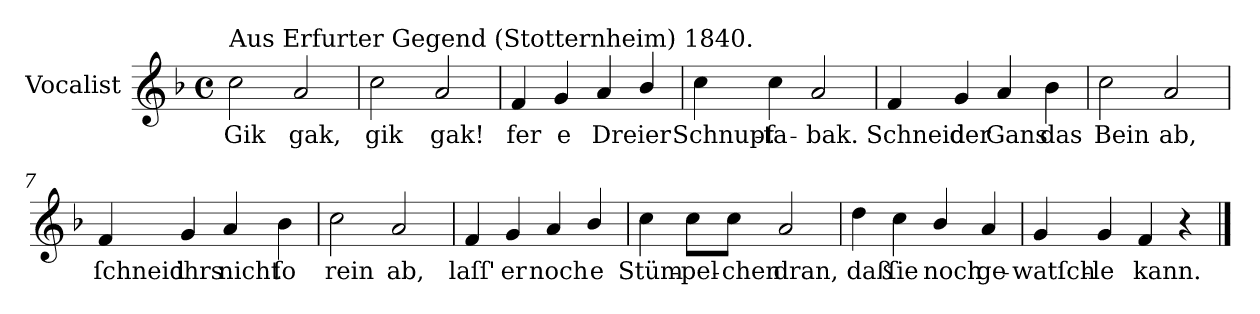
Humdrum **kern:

**kern	**text
*part1	*part1
*staff1	*staff1
*I"Vocalist	*
*k[b-]	*
*F:	*
*M4/4	*
*met(c)	*
=1	=1
!LO:TX:a:t=Aus Erfurter Gegend (Stotternheim) 1840.	!
2cc	Gik
2a	gak,
=2	=2
2cc	gik
2a	gak!
=3	=3
4f	fer
4g	e
4a	Dreier
4b-/	.
=4	=4
4cc	Schnupf-
4cc	-ta-
2a	-bak.
=5	=5
4f	Schneid
4g	der
4a	Gans
4b-	das
=6	=6
2cc	Bein
2a	ab,
=7	=7
4f	ſchneid
4g	ihrs
4a	nicht
4b-	ſo
=8	=8
2cc	rein
2a	ab,
=9	=9
4f	laſſ'
4g	er
4a	noch
4b-/	e
=10	=10
4cc	Stüm-
8ccL	-pel-
8ccJ	-chen
2a	dran,
=11	=11
4dd	daß
4cc	ſie
4b-/	noch
4a	ge-
=12	=12
4g	-watſch-
4g	-le
4f	kann.
4r	.
==	==
*-	*-
